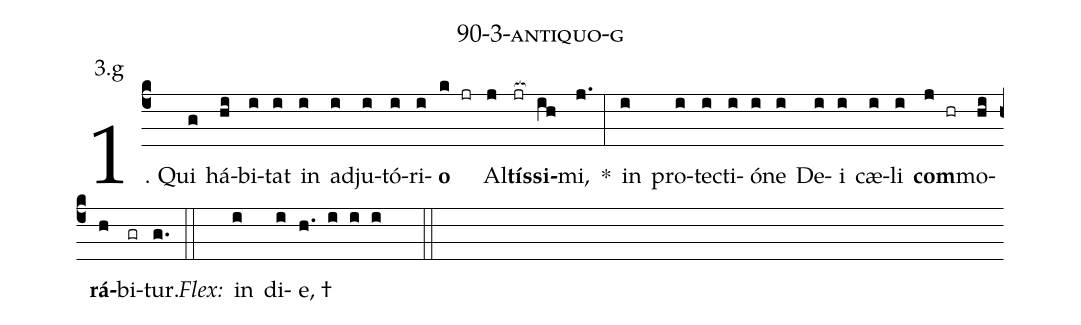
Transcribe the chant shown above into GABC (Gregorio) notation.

name: 90-3-antiquo-g;
annotation: 3.g;
%%
(c4)1. Qui(g) há(hi)bi(i)tat(i) in(i) ad(i)ju(i)tó(i)ri(i)<b>o</b>(k jr) Al(j)<b>tís</b>(jr[ocb:1{])<b>si</b>(ih[ocb:0}])mi,(j.) *(:) in(i) pro(i)tec(i)ti(i)ó(i)ne(i) De(i)i(i) cæ(i)li(i) <b>com</b>(j hr)mo(hi)<b>rá</b>(h)bi(gr)tur.(g.) (::)
<i>Flex:</i>()  in(i) di(i)e, †(h. i i i  ::)
